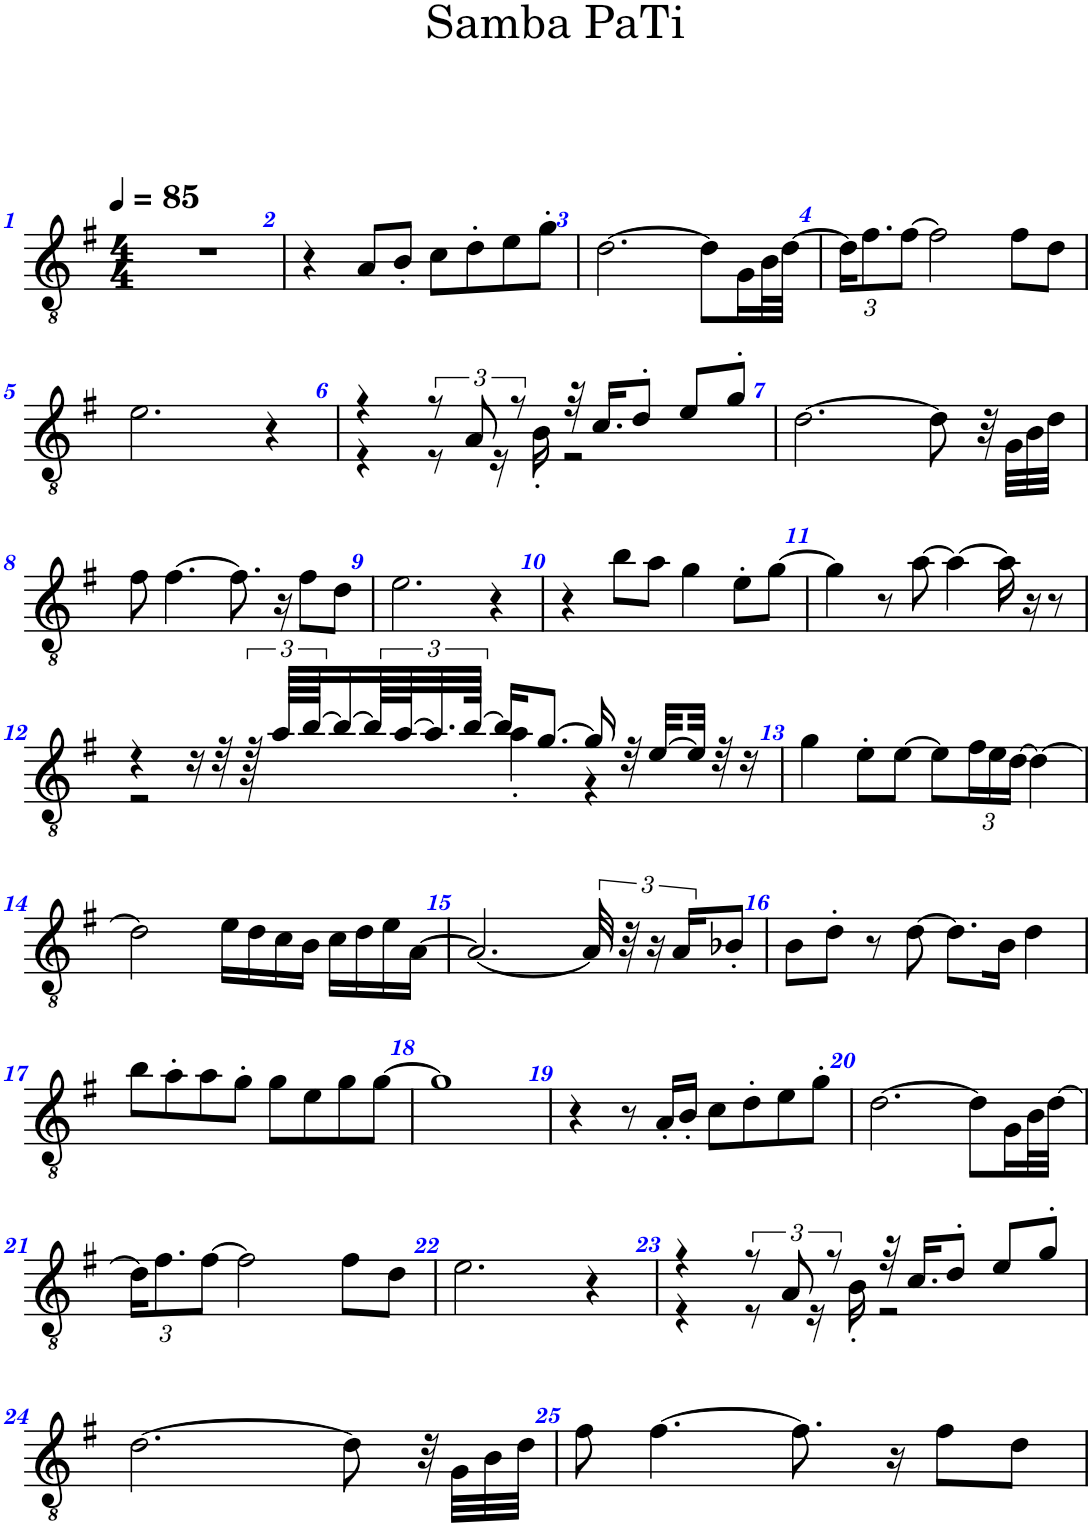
**kern	**kern	**kern	**kern
*part4	*part3	*part2	*part1
*staff4	*staff3	*staff2	*staff1
*I"Violoncelli, Strings	*I"Organo Rotary, Organ	*I"Basso elettrico senza tasti (Fretless), El Bass	*I"Chitarra
*I'Vcs.	*I'Org. Rot.	*I'Frtl. el. b.	*
*stria5	*stria5	*stria5	*
*clefF4	*clefG2	*clefF4	*clefGv2
*	*	*Trd7c12	*
*k[f#]	*k[f#]	*k[f#]	*k[f#]
*M4/4	*M4/4	*M4/4	*M4/4
*MM85	*MM85	*MM85	*MM85
=1	=1	=1	=1
1r	1r	1r	1r
=2	=2	=2	=2
1r	1r	1r	4r
.	.	.	8A/L
.	.	.	8B'/J
.	.	.	8c\L
.	.	.	8d'\
.	.	.	8e\
.	.	.	8g'\J
=3	=3	=3	=3
1r	1g 1b 1dd	1G	[2.d\
.	.	.	8d\L]
.	.	.	16G\L
.	.	.	32B\L
.	.	.	[32d\JJJ
=4	=4	=4	=4
*	*	*	*Xbrackettup
1r	1b 1dd 1ff#	1B	24d\KL]
.	.	.	12.f#\
.	.	.	[12f#\J
.	.	.	2f#\]
.	.	.	8f#\L
.	.	.	8d\J
!!LO:LB:g=z
=5	=5	=5	=5
1r	1g 1b 1ee	1E	2.e\
.	.	.	4r
=6	=6	=6	=6
*	*	*	*^
1r	1a 1cc 1ee	1A	4r	4r
*	*	*	*brackettup	*
.	.	.	12r	8r
.	.	.	12A/	.
.	.	.	.	16r
.	.	.	12r	.
.	.	.	.	16B'\
.	.	.	32r	2r
.	.	.	16.c/KL	.
.	.	.	8d'/J	.
.	.	.	8e/L	.
.	.	.	8g'/J	.
*	*	*	*v	*v
=7	=7	=7	=7
1r	1g 1b 1dd	1G	[2.d\
.	.	.	8d\]
.	.	.	32r
.	.	.	32G\LLL
.	.	.	32B\
.	.	.	32d\JJJ
!!LO:LB:g=z
=8	=8	=8	=8
1r	1b 1dd 1ff#	1B	8f#\
.	.	.	[4.f#\
.	.	.	8.f#\]
.	.	.	16r
.	.	.	8f#\L
.	.	.	8d\J
=9	=9	=9	=9
*	*^	*	*
1r	[1ee	1g 1b	1E	2.e\
.	.	.	.	4r
*	*v	*v	*	*
=10	=10	=10	=10
1r	1a 1cc 1ee]	1A	4r
.	.	.	8b\L
.	.	.	8a\J
.	.	.	4g\
.	.	.	8e'\L
.	.	.	[8g\J
=11	=11	=11	=11
1r	1a 1dd 1ff#	1D	4g\]
.	.	.	8r
.	.	.	[8a\
.	.	.	4a\_
.	.	.	16a\]
.	.	.	16r
.	.	.	8r
!!LO:LB:g=z
=12	=12	=12	=12
*	*	*	*^
1r	1a 1cc 1ee	1A	4r	2r
.	.	.	16r	.
.	.	.	32r	.
.	.	.	96r	.
.	.	.	96a/LLLL	.
.	.	.	[96b/JJ	.
.	.	.	16b/_	.
.	.	.	96b/LL]	.
.	.	.	[96a/J	.
.	.	.	48.a/]	.
.	.	.	[96b/JJJk	.
.	.	.	16b/KL]	4a'\
.	.	.	[8.g/J	.
.	.	.	16g/]	4r
.	.	.	32r	.
.	.	.	[32e/LLL	.
.	.	.	32e/JJJ]	.
.	.	.	32r	.
.	.	.	16r	.
*	*	*	*v	*v
=13	=13	=13	=13
1r	[1a [1dd [1ff#	[1D	4g\
.	.	.	8e'\L
.	.	.	[8e\J
.	.	.	8e\L]
*	*	*	*Xbrackettup
.	.	.	24f#\L
.	.	.	24e\
.	.	.	[24d\JJ
.	.	.	4d\_
!!LO:LB:g=z
=14	=14	=14	=14
1r	1a] 1dd] 1ff#]	1D]	2d\]
.	.	.	16e\LL
.	.	.	16d\
.	.	.	16c\
.	.	.	16B\JJ
.	.	.	16c\LL
.	.	.	16d\
.	.	.	16e\
.	.	.	[16A\JJ
=15	=15	=15	=15
1r	1a 1cc 1ee	1A	2.A/_
*	*	*	*brackettup
.	.	.	48A/]
.	.	.	48r
.	.	.	24r
.	.	.	24A/KL
.	.	.	8B-X'/J
=16	=16	=16	=16
1r	1b 1dd 1ff#	1B	8B\L
.	.	.	8d'\J
.	.	.	8r
.	.	.	[8d\
.	.	.	8.d\L]
.	.	.	16B\Jk
.	.	.	4d\
!!LO:LB:g=z
=17	=17	=17	=17
1r	1a 1cc 1ee	1A	8b\L
.	.	.	8a'\
.	.	.	8a\
.	.	.	8g'\J
.	.	.	8g\L
.	.	.	8e\
.	.	.	8g\
.	.	.	[8g\J
=18	=18	=18	=18
1r	[1a [1dd [1ff#	[1D	1g]
=19	=19	=19	=19
1r	1a] 1dd] 1ff#]	1D]	4r
.	.	.	8r
.	.	.	16A'/LL
.	.	.	16B'/JJ
.	.	.	8c\L
.	.	.	8d'\
.	.	.	8e\
.	.	.	8g'\J
=20	=20	=20	=20
1GG 1D 1B	1g 1b 1dd	1G	[2.d\
.	.	.	8d\L]
.	.	.	16G\L
.	.	.	32B\L
.	.	.	[32d\JJJ
!!LO:LB:g=z
=21	=21	=21	=21
*^	*	*	*
*	*	*	*	*Xbrackettup
[1d	[2BB [2F#	1b 1dd 1ff#	1B	24d\KL]
.	.	.	.	12.f#\
.	.	.	.	[12f#\J
.	.	.	.	2f#\]
.	2BB] 2F#] 2A	.	.	.
.	.	.	.	8f#\L
.	.	.	.	8d\J
=22	=22	=22	=22	=22
*	*^	*	*	*
1d]	[1E [1G	1EE	1g 1b 1ee	1E	2.e\
.	.	.	.	.	4r
*	*v	*v	*	*	*
=23	=23	=23	=23	=23
*	*	*	*	*^
1AA 1c	2.E] 2.G]	1a 1cc 1ee	1A	4r	4r
*	*	*	*	*brackettup	*
.	.	.	.	12r	8r
.	.	.	.	12A/	.
.	.	.	.	.	16r
.	.	.	.	12r	.
.	.	.	.	.	16B'\
.	.	.	.	32r	2r
.	.	.	.	16.c/KL	.
.	.	.	.	8d'/J	.
.	4e	.	.	8e/L	.
.	.	.	.	8g'/J	.
*	*	*	*	*v	*v
!!LO:LB:g=z
=24	=24	=24	=24	=24
4.B	1GG 1d	1g 1b 1dd	1G	[2.d\
[8A	.	.	.	.
4A]	.	.	.	.
4G	.	.	.	8d\]
.	.	.	.	32r
.	.	.	.	32G\LLL
.	.	.	.	32B\
.	.	.	.	32d\JJJ
=25	=25	=25	=25	=25
[1F# 1A	[1BB [1d	1b 1dd 1ff#	1B	8f#\
.	.	.	.	[4.f#\
.	.	.	.	8.f#\]
.	.	.	.	16r
.	.	.	.	8f#\L
.	.	.	.	8d\J
*v	*v	*	*	*
=	=	=	=
*-	*-	*-	*-
